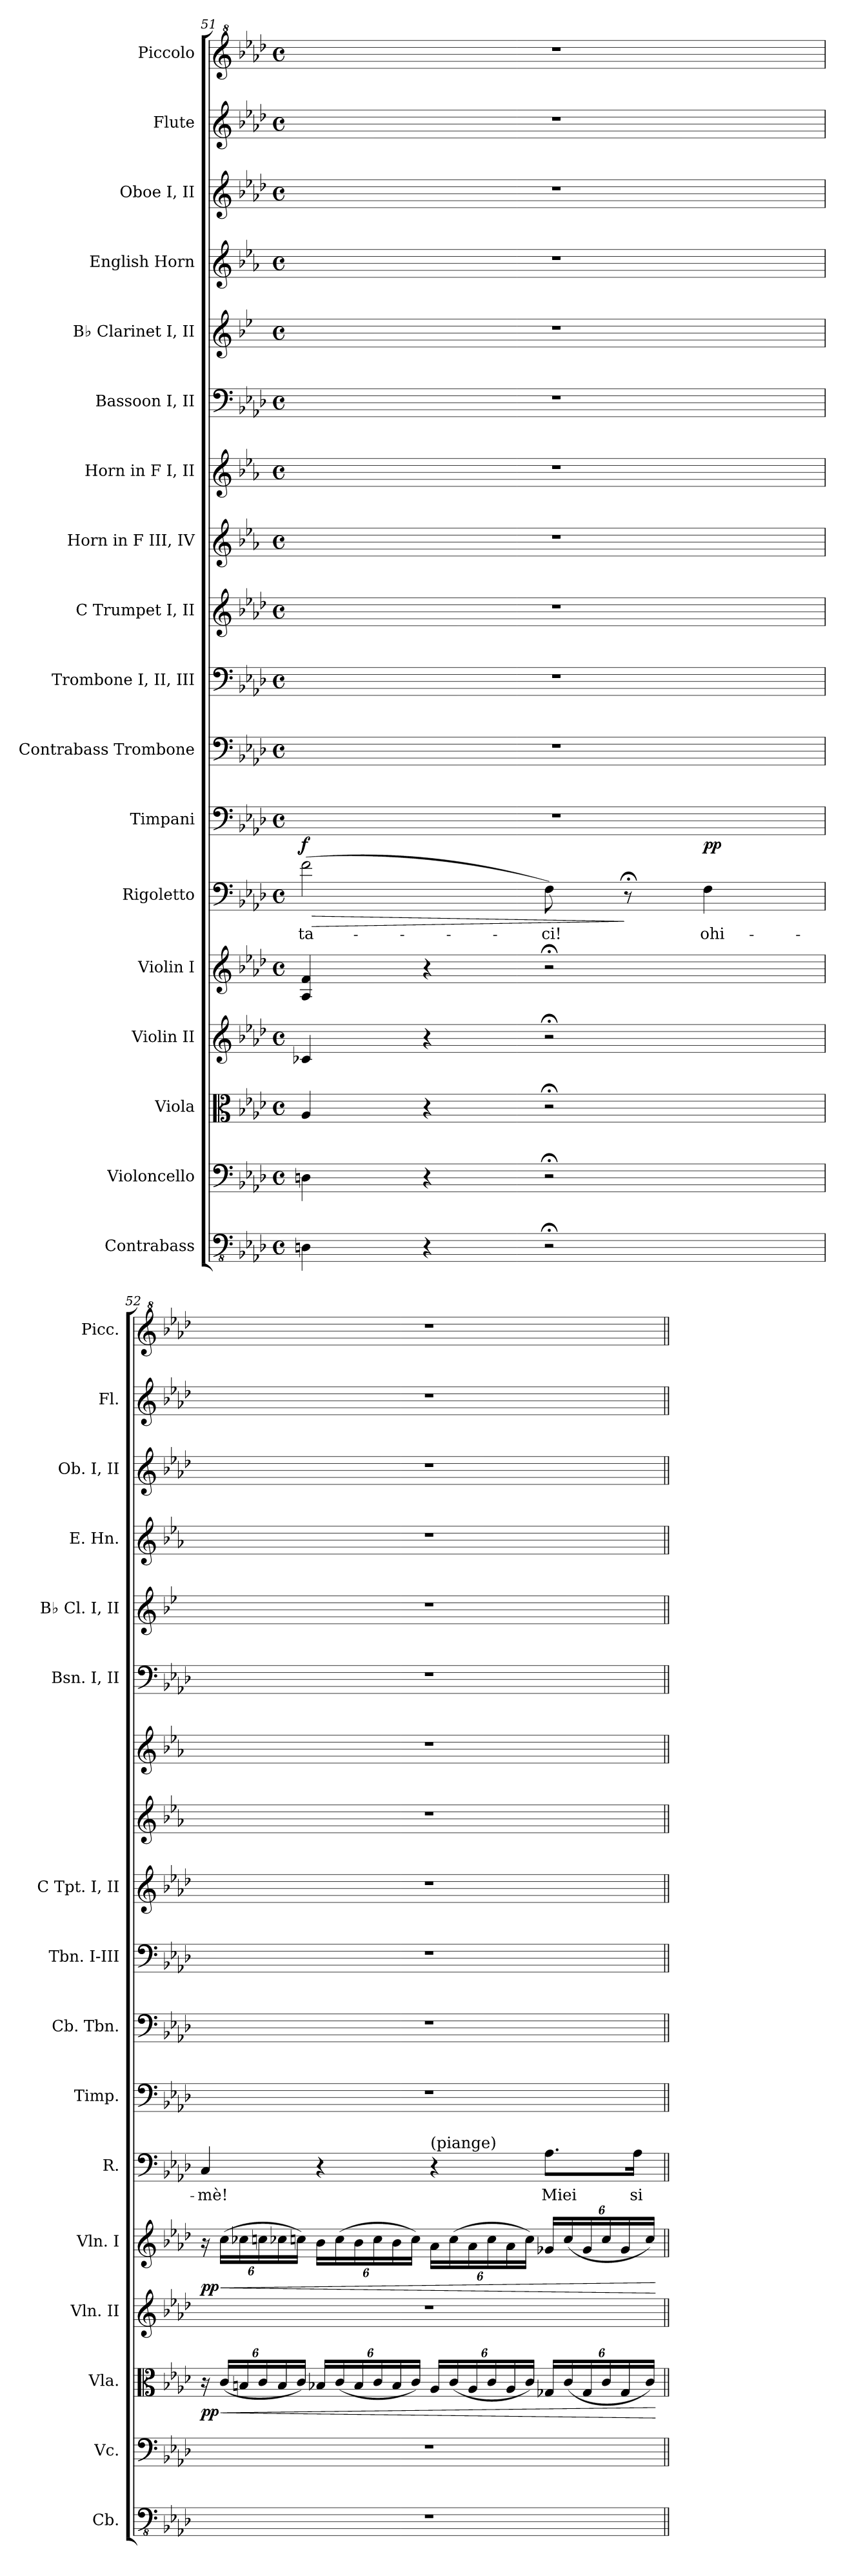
**kern	**kern	**kern	**dynam	**kern	**kern	**dynam	**kern	**text	**dynam	**kern	**kern	**kern	**kern	**kern	**kern	**kern	**kern	**kern	**kern	**kern	**kern
*part18	*part17	*part16	*part16	*part15	*part14	*part14	*part13	*part13	*part13	*part12	*part11	*part10	*part9	*part8	*part7	*part6	*part5	*part4	*part3	*part2	*part1
*staff18	*staff17	*staff16	*staff16	*staff15	*staff14	*staff14	*staff13	*staff13	*staff13	*staff12	*staff11	*staff10	*staff9	*staff8	*staff7	*staff6	*staff5	*staff4	*staff3	*staff2	*staff1
*I"Contrabass	*I"Violoncello	*I"Viola	*	*I"Violin II	*I"Violin I	*	*I"Rigoletto	*	*	*I"Timpani	*I"Contrabass  Trombone	*I"Trombone I, II, III	*I"C Trumpet I, II	*I"Horn in F III, IV	*I"Horn in F I, II	*I"Bassoon I, II	*I"B♭ Clarinet I, II	*I"English Horn	*I"Oboe I, II	*I"Flute	*I"Piccolo
*I'Cb.	*I'Vc.	*I'Vla.	*	*I'Vln. II	*I'Vln. I	*	*I'R.	*	*	*I'Timp.	*I'Cb.  Tbn.	*I'Tbn. I-III	*I'C Tpt. I, II	*	*	*I'Bsn. I, II	*I'B♭ Cl. I, II	*I'E. Hn.	*I'Ob. I, II	*I'Fl.	*I'Picc.
!!LO:LB:g=z
*clefFv4	*clefF4	*clefC3	*	*clefG2	*clefG2	*	*clefF4	*	*	*clefF4	*clefF4	*clefF4	*clefG2	*clefG2	*clefG2	*clefF4	*clefG2	*clefG2	*clefG2	*clefG2	*clefG^2
*	*	*	*	*	*	*	*	*	*	*	*	*	*	*ITrd4c7	*ITrd4c7	*	*ITrd1c2	*ITrd4c7	*	*	*ITrd-7c-12
*k[b-e-a-d-]	*k[b-e-a-d-]	*k[b-e-a-d-]	*	*k[b-e-a-d-]	*k[b-e-a-d-]	*	*k[b-e-a-d-]	*	*	*k[b-e-a-d-]	*k[b-e-a-d-]	*k[b-e-a-d-]	*k[b-e-a-d-]	*k[b-e-a-d-]	*k[b-e-a-d-]	*k[b-e-a-d-]	*k[b-e-a-d-]	*k[b-e-a-d-]	*k[b-e-a-d-]	*k[b-e-a-d-]	*k[b-e-a-d-]
*M4/4	*M4/4	*M4/4	*	*M4/4	*M4/4	*	*M4/4	*	*	*M4/4	*M4/4	*M4/4	*M4/4	*M4/4	*M4/4	*M4/4	*M4/4	*M4/4	*M4/4	*M4/4	*M4/4
*met(c)	*met(c)	*met(c)	*	*met(c)	*met(c)	*	*met(c)	*	*	*met(c)	*met(c)	*met(c)	*met(c)	*met(c)	*met(c)	*met(c)	*met(c)	*met(c)	*met(c)	*met(c)	*met(c)
*MM56	*MM56	*MM56	*	*MM56	*MM56	*	*MM56	*	*	*MM56	*MM56	*MM56	*MM56	*MM56	*MM56	*MM56	*MM56	*MM56	*MM56	*MM56	*MM56
=51	=51	=51	=51	=51	=51	=51	=51	=51	=51	=51	=51	=51	=51	=51	=51	=51	=51	=51	=51	=51	=51
!	!	!	!	!	!	!	!	!	!LO:HP:b	!	!	!	!	!	!	!	!	!	!	!	!
!	!	!	!	!	!	!	!	!	!LO:DY:n=1:a	!	!	!	!	!	!	!	!	!	!	!	!
4DDn\	4Dn\	4A-/	.	4c-X/	4A-/ 4f/	.	(2f\	ta-	> f	1r	1r	1r	1r	1r	1r	1r	1r	1r	1r	1r	1r
4r	4r	4r	.	4r	4r	.	.	.	.	.	.	.	.	.	.	.	.	.	.	.	.
2r;<	2r;<	2r;<	.	2r;<	2r;<	.	8F\)	-ci!	.	.	.	.	.	.	.	.	.	.	.	.	.
.	.	.	.	.	.	.	8r;<	.	]	.	.	.	.	.	.	.	.	.	.	.	.
!	!	!	!	!	!	!	!	!	!LO:DY:n=2:a	!	!	!	!	!	!	!	!	!	!	!	!
.	.	.	.	.	.	.	4F\	ohi-	pp	.	.	.	.	.	.	.	.	.	.	.	.
=52	=52	=52	=52	=52	=52	=52	=52	=52	=52	=52	=52	=52	=52	=52	=52	=52	=52	=52	=52	=52	=52
*	*	*Xbrackettup	*	*	*	*	*	*	*	*	*	*	*	*	*	*	*	*	*	*	*
!	!	!	!LO:HP:b	!	!	!	!	!	!	!	!	!	!	!	!	!	!	!	!	!	!
*	*	*	*	*	*Xbrackettup	*	*	*	*	*	*	*	*	*	*	*	*	*	*	*	*
!	!	!	!LO:DY:n=1:b	!	!	!LO:HP:b	!	!	!	!	!	!	!	!	!	!	!	!	!	!	!
!	!	!	!	!	!	!LO:DY:n=1:b	!	!	!	!	!	!	!	!	!	!	!	!	!	!	!
1r	1r	24r	< pp	1r	24r	< pp	4C/	-mè!	.	1r	1r	1r	1r	1r	1r	1r	1r	1r	1r	1r	1r
.	.	(>24c/LL	.	.	(>24cc\LL	.	.	.	.	.	.	.	.	.	.	.	.	.	.	.	.
.	.	24Bn/	.	.	24cc-X\	.	.	.	.	.	.	.	.	.	.	.	.	.	.	.	.
.	.	24c/	.	.	24ccn\	.	.	.	.	.	.	.	.	.	.	.	.	.	.	.	.
.	.	24B/	.	.	24cc-X\	.	.	.	.	.	.	.	.	.	.	.	.	.	.	.	.
.	.	24c/JJ)	.	.	24ccn\JJ)	.	.	.	.	.	.	.	.	.	.	.	.	.	.	.	.
.	.	24B-X/LL	.	.	24b-\LL	.	4r	.	.	.	.	.	.	.	.	.	.	.	.	.	.
.	.	(>24c/	.	.	(>24cc\	.	.	.	.	.	.	.	.	.	.	.	.	.	.	.	.
.	.	24B-/	.	.	24b-\	.	.	.	.	.	.	.	.	.	.	.	.	.	.	.	.
.	.	24c/	.	.	24cc\	.	.	.	.	.	.	.	.	.	.	.	.	.	.	.	.
.	.	24B-/	.	.	24b-\	.	.	.	.	.	.	.	.	.	.	.	.	.	.	.	.
.	.	24c/JJ)	.	.	24cc\JJ)	.	.	.	.	.	.	.	.	.	.	.	.	.	.	.	.
!	!	!	!	!	!	!	!LO:TX:a:t=(piange)	!	!	!	!	!	!	!	!	!	!	!	!	!	!
.	.	24A-/LL	.	.	24a-\LL	.	4r	.	.	.	.	.	.	.	.	.	.	.	.	.	.
.	.	(>24c/	.	.	(>24cc\	.	.	.	.	.	.	.	.	.	.	.	.	.	.	.	.
.	.	24A-/	.	.	24a-\	.	.	.	.	.	.	.	.	.	.	.	.	.	.	.	.
.	.	24c/	.	.	24cc\	.	.	.	.	.	.	.	.	.	.	.	.	.	.	.	.
.	.	24A-/	.	.	24a-\	.	.	.	.	.	.	.	.	.	.	.	.	.	.	.	.
.	.	24c/JJ)	.	.	24cc\JJ)	.	.	.	.	.	.	.	.	.	.	.	.	.	.	.	.
.	.	24G-X/LL	.	.	24g-X/LL	.	8.A-\L	Miei	.	.	.	.	.	.	.	.	.	.	.	.	.
.	.	(>24c/	.	.	(>24cc/	.	.	.	.	.	.	.	.	.	.	.	.	.	.	.	.
.	.	24G-/	.	.	24g-/	.	.	.	.	.	.	.	.	.	.	.	.	.	.	.	.
.	.	24c/	.	.	24cc/	.	.	.	.	.	.	.	.	.	.	.	.	.	.	.	.
.	.	24G-/	.	.	24g-/	.	.	.	.	.	.	.	.	.	.	.	.	.	.	.	.
.	.	.	.	.	.	.	16A-\Jk	si-	.	.	.	.	.	.	.	.	.	.	.	.	.
.	.	24c/JJ)	.	.	24cc/JJ)	.	.	.	.	.	.	.	.	.	.	.	.	.	.	.	.
.	.	.	[	.	.	[	.	.	.	.	.	.	.	.	.	.	.	.	.	.	.
=||	=||	=||	=||	=||	=||	=||	=||	=||	=||	=||	=||	=||	=||	=||	=||	=||	=||	=||	=||	=||	=||
*-	*-	*-	*-	*-	*-	*-	*-	*-	*-	*-	*-	*-	*-	*-	*-	*-	*-	*-	*-	*-	*-
